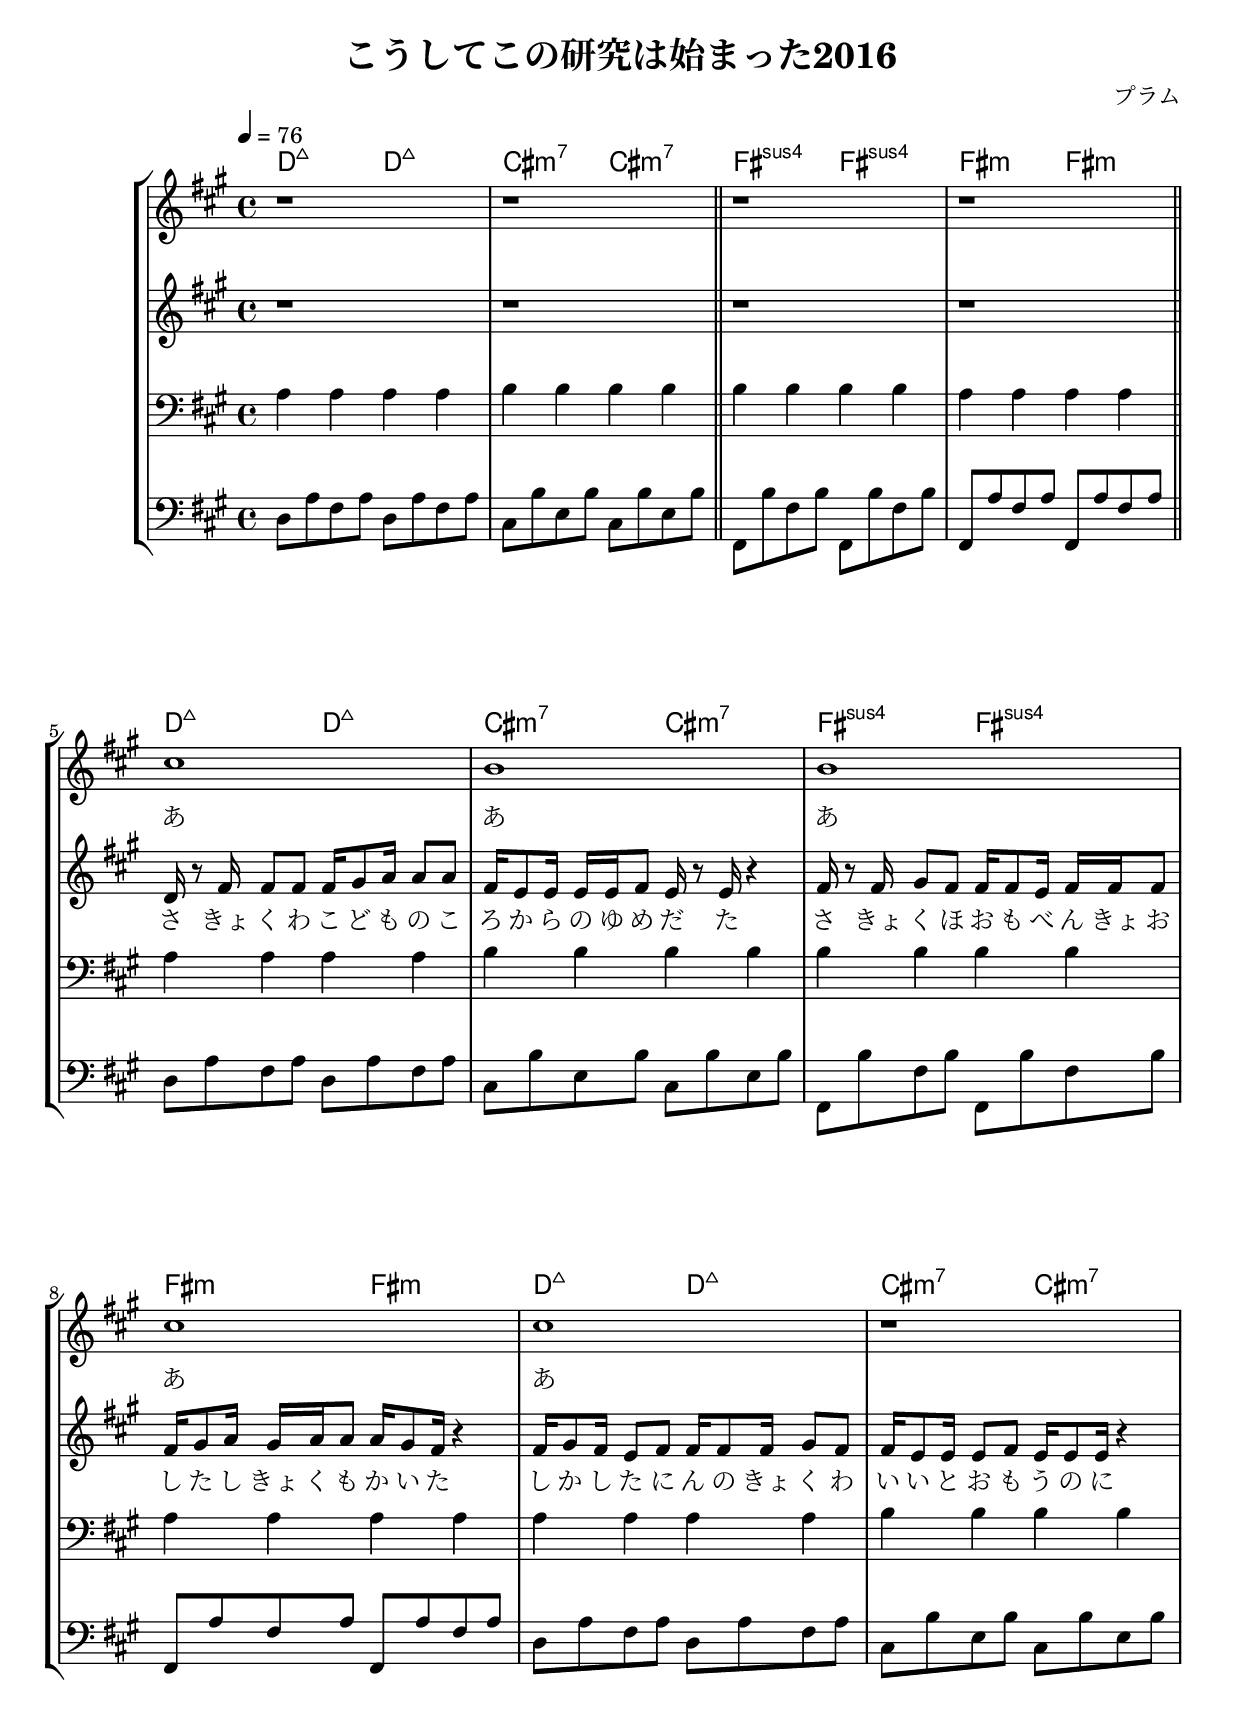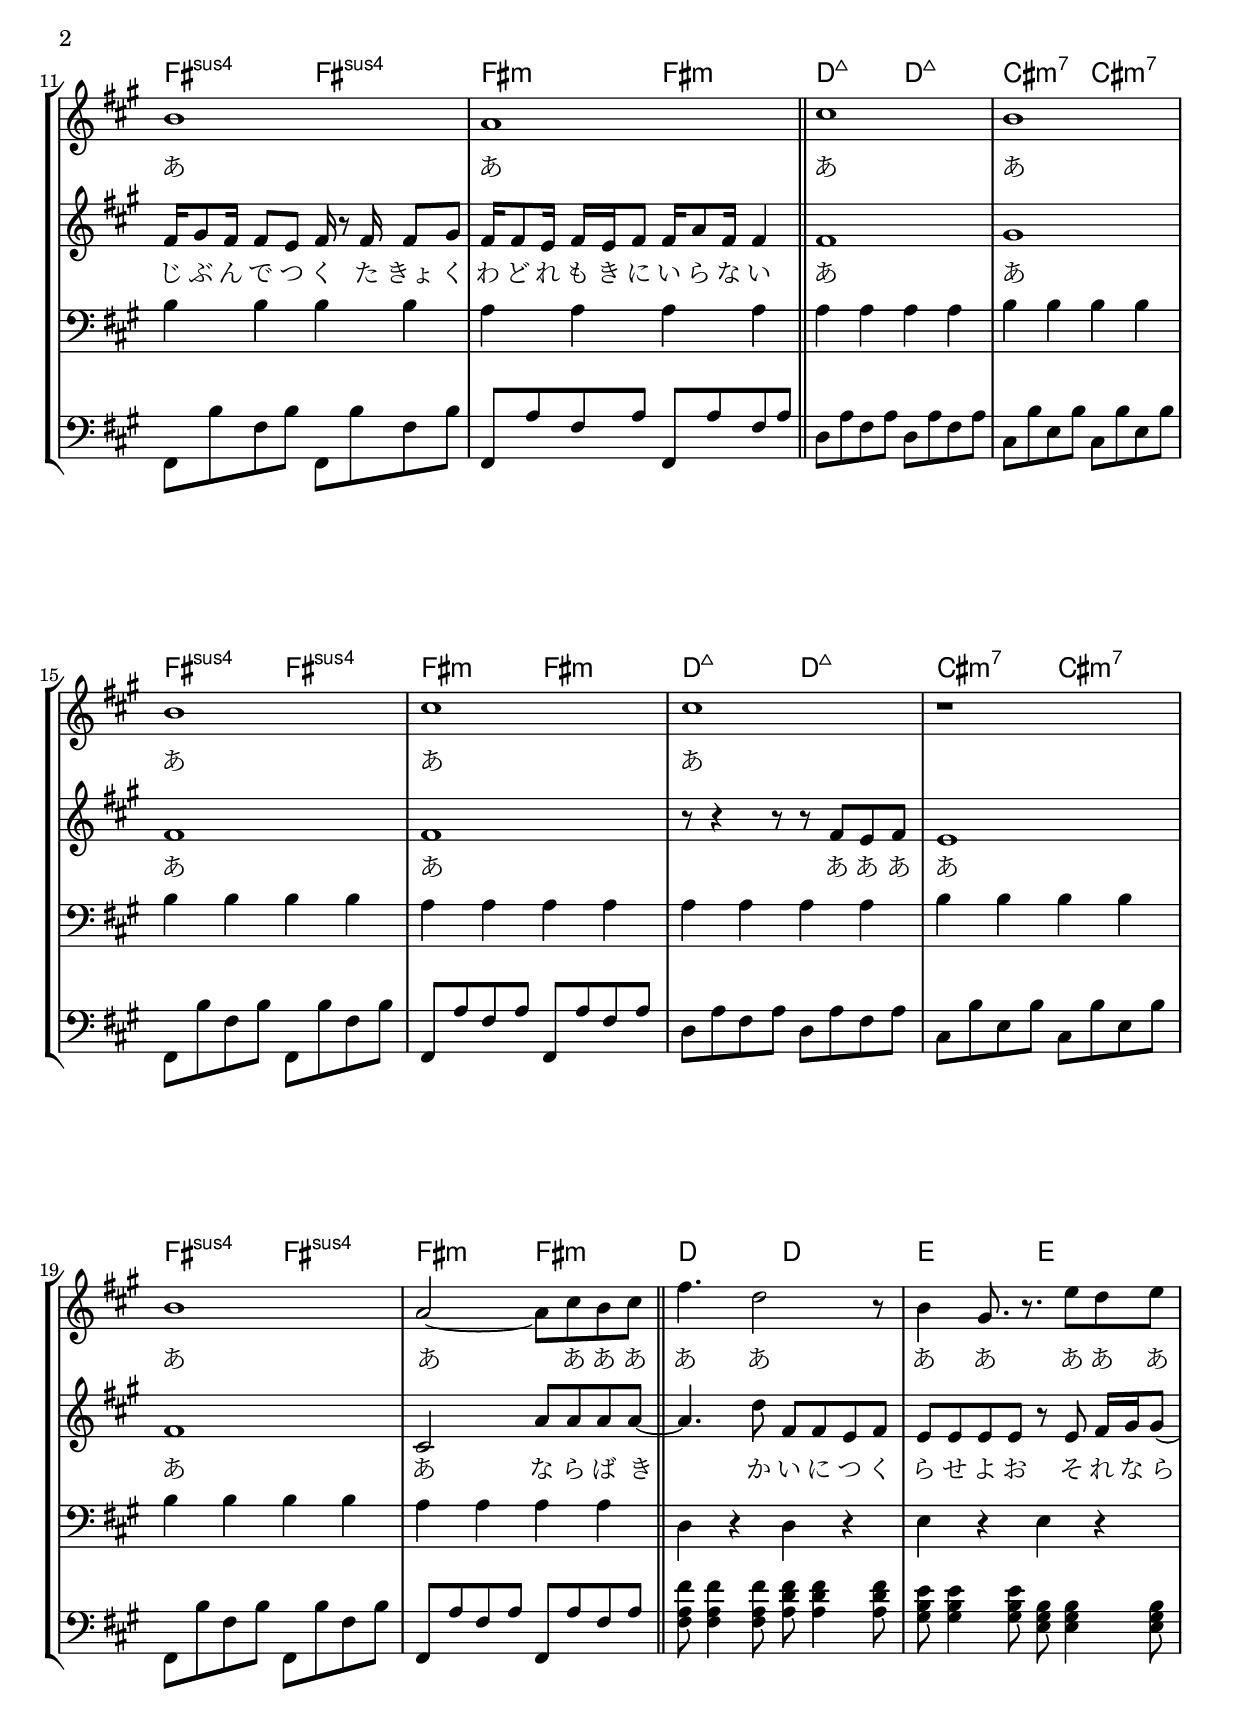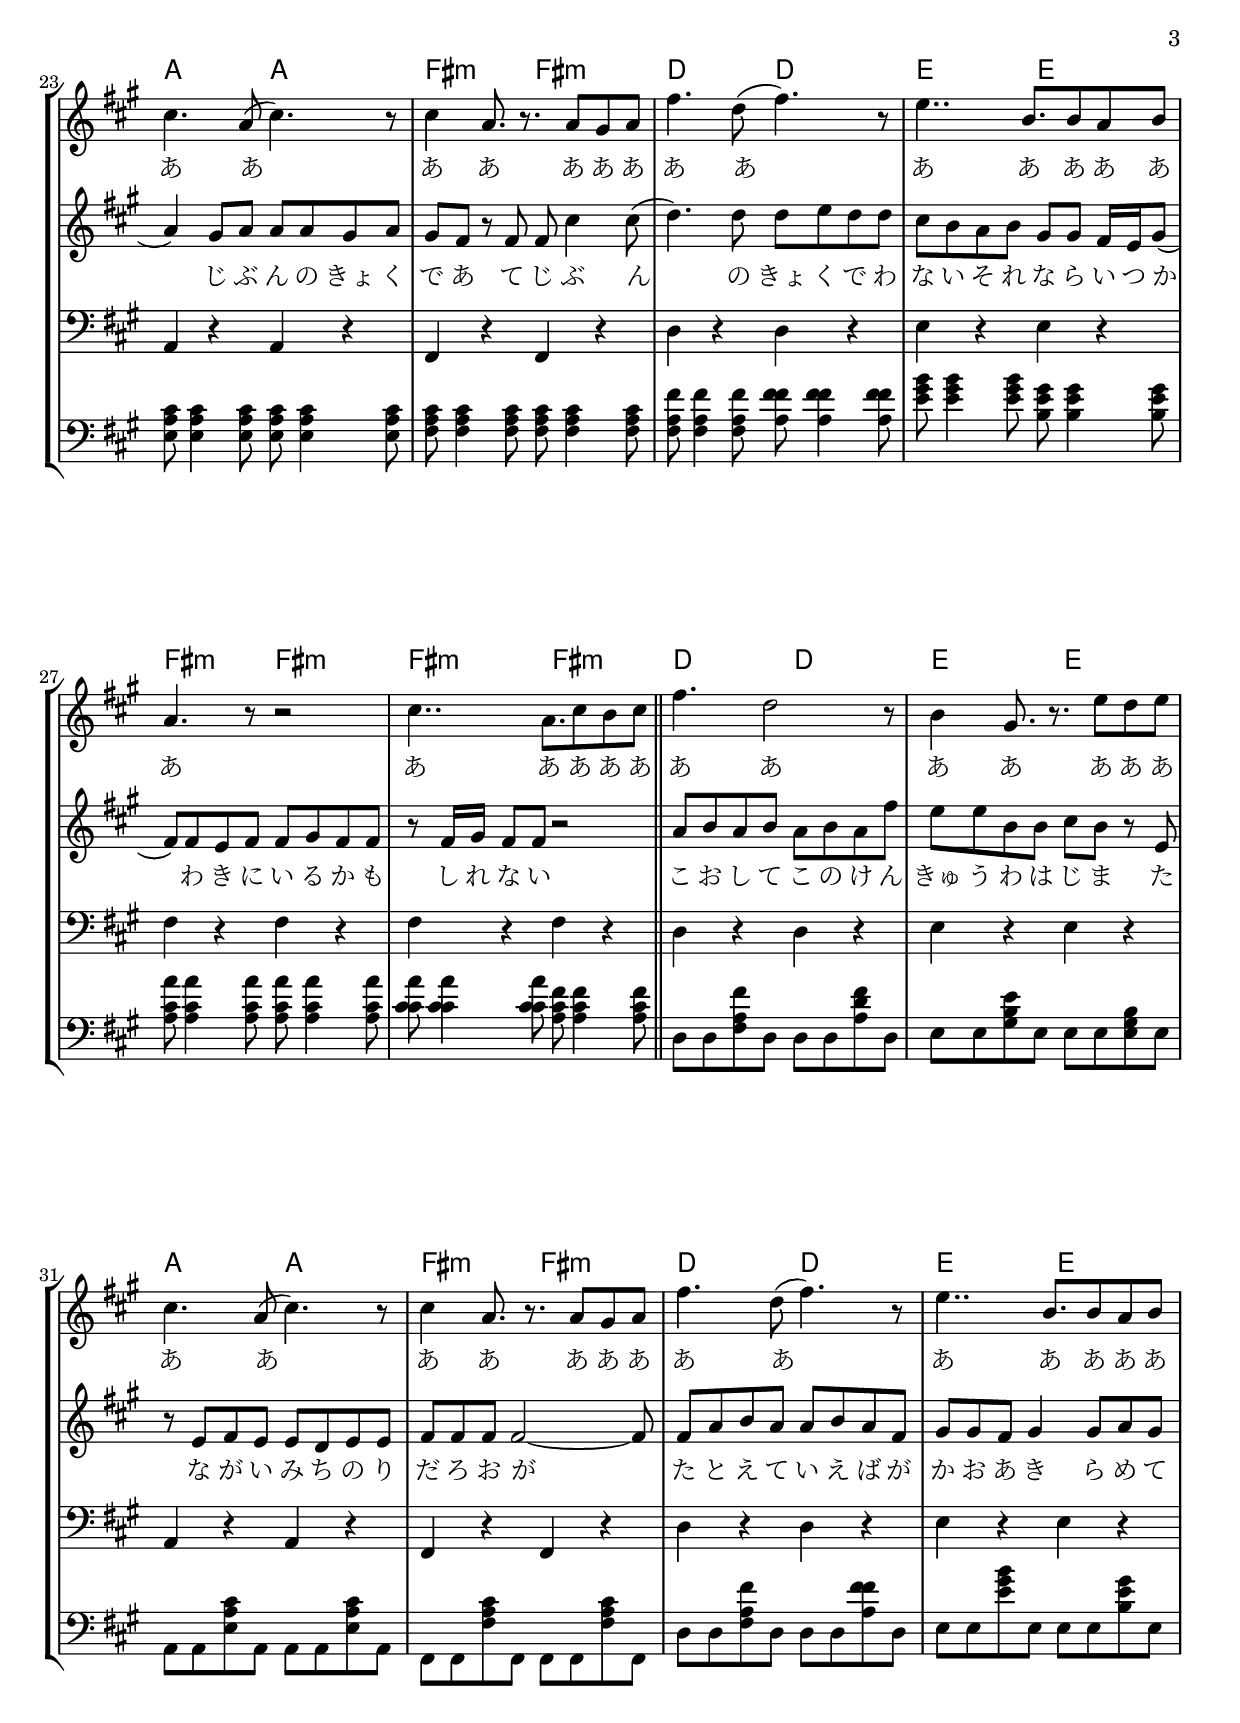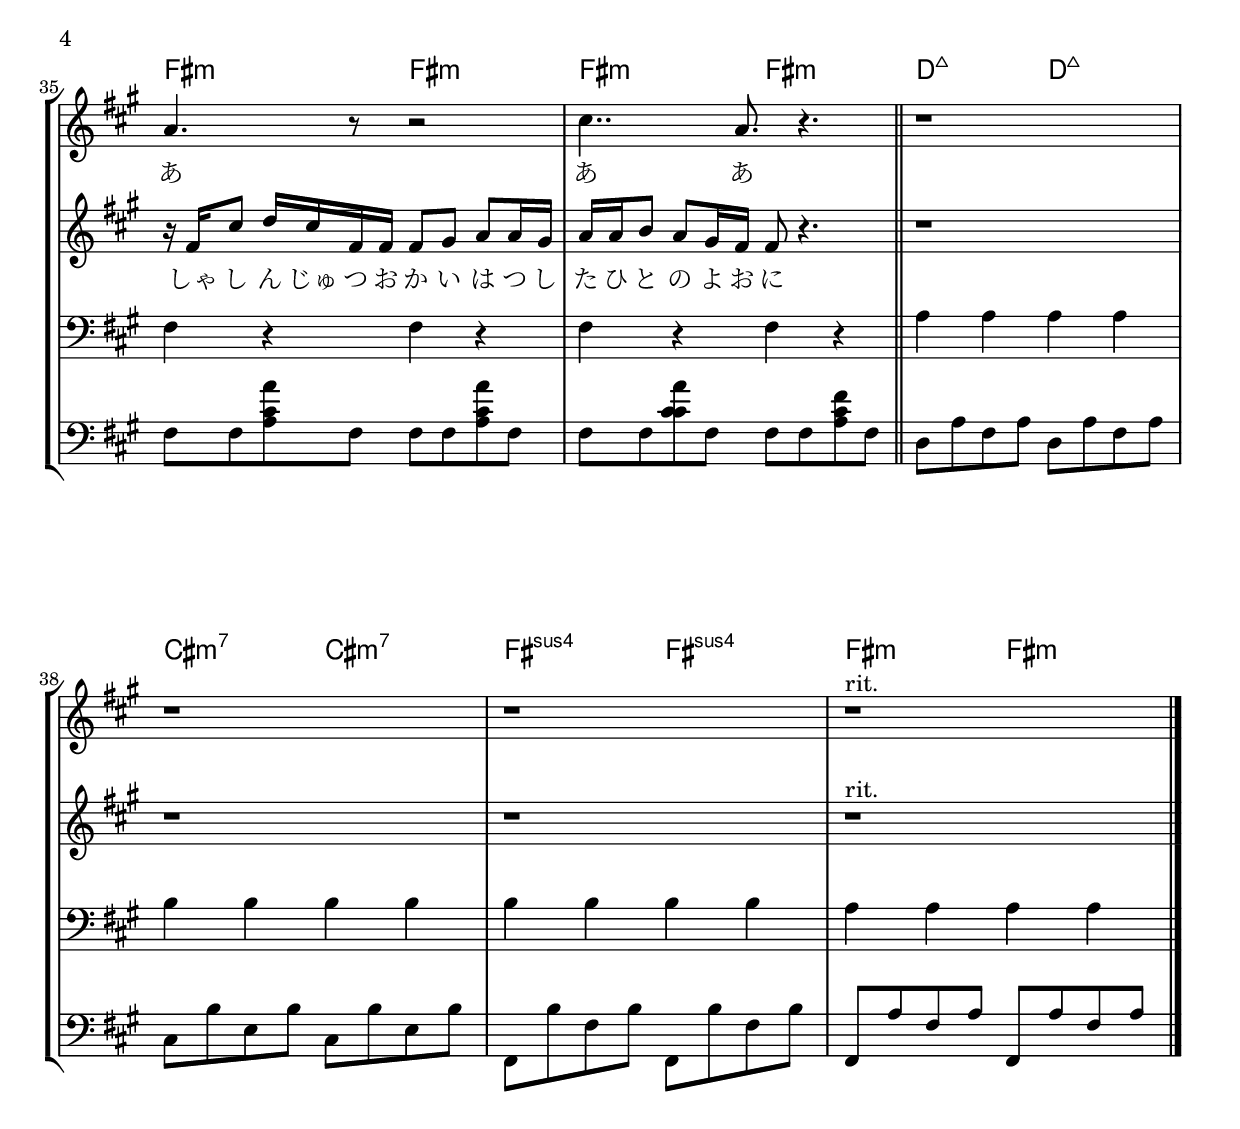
\version "2.12.1"

\header {
	title = \markup {こうしてこの研究は始まった2016}
	composer = \markup \center-column {プラム}
}

harmony = \chordmode {
	d2:maj7 d:maj7 cis:min7 cis:min7 

	fis:sus4 fis:sus4 fis:m fis:m 

	d:maj7 d:maj7 cis:min7 cis:min7 fis:sus4 fis:sus4 fis:m fis:m d:maj7 d:maj7 cis:min7 cis:min7 fis:sus4 fis:sus4 fis:m fis:m 

	d:maj7 d:maj7 cis:min7 cis:min7 fis:sus4 fis:sus4 fis:m fis:m d:maj7 d:maj7 cis:min7 cis:min7 fis:sus4 fis:sus4 fis:m fis:m 

	d d e e a a fis:m fis:m d d e e fis:m fis:m fis:m fis:m 

	d d e e a a fis:m fis:m d d e e fis:m fis:m fis:m fis:m 

	d:maj7 d:maj7 cis:min7 cis:min7 fis:sus4 fis:sus4 fis:m fis:m 
}

melody = {
	\key a \major
	\tempo 4 = 76
	r1 | r1   
	r1 | r1   
	\set Staff.midiInstrument = #"String Ensemble 1"
	cis''1 
	b'1 
	b'1 
	cis''1 
	cis''1 
	r1 
	b'1 
	a'1
	\set Staff.midiInstrument = #"String Ensemble 1"
	cis''1 
	b'1 
	b'1 
	cis''1 
	cis''1 
	r1 
	b'1 
	a'2~a'8  	\set Staff.midiInstrument = #"Synthstrings 2"
	cis''8  b'8  cis''8 
	fis''4.  d''2  r8 
	b'4  gis'8.  r8.  e''8  d''8  e''8 
	cis''4.  a'8  (cis''4.)  r8 
	cis''4  a'8.  r8.  a'8  gis'8  a'8 
	fis''4.  d''8  (fis''4.)  r8 
	e''4..  b'8.  b'8  a'8  b'8 
	a'4.  r8  r2 
	cis''4..  a'8.  	\set Staff.midiInstrument = #"String Ensemble 1"
	cis''8  b'8  cis''8 
	fis''4.  d''2  r8 
	b'4  gis'8.  r8.  e''8  d''8  e''8 
	cis''4.  a'8  (cis''4.)  r8 
	cis''4  a'8.  r8.  a'8  gis'8  a'8 
	fis''4.  d''8  (fis''4.)  r8 
	e''4..  b'8.  b'8  a'8  b'8 
	a'4.  r8  r2 
	cis''4..  a'8.  	r4. 	r1 | r1 | r1 | r1^"rit." \bar "|."
}

words = \lyricmode {
	
	
	あ  あ  あ  あ  あ  あ  あ  
	あ  あ  あ  あ  あ  あ  あ  
	あ  あ  あ  あ  あ  あ  あ  あ  あ  あ  あ  あ  あ  あ  あ  あ  あ  あ  あ  あ  あ  あ  あ  あ  あ  あ  あ  
	あ  あ  あ  あ  あ  あ  あ  あ  あ  あ  あ  あ  あ  あ  あ  あ  あ  あ  あ  あ  あ  あ  あ  あ  あ  あ  あ  
	
}

secondmelody = {
	\key a \major
	\tempo 4 = 76
	r1 | r1   
	r1 | r1   
	\set Staff.midiInstrument = #"fss0.35"
	d'16  r8  fis'16  fis'8  fis'8  fis'16  gis'8  a'16  a'8  a'8 
	fis'16  e'8  e'16  e'16  e'16  fis'8  e'16  r8  e'16  r4 
	fis'16  r8  fis'16  gis'8  fis'8  fis'16  fis'8  e'16  fis'16  fis'16  fis'8 
	fis'16  gis'8  a'16  gis'16  a'16  a'8  a'16  gis'8  fis'16  r4 
	fis'16  gis'8  fis'16  e'8  fis'8  fis'16  fis'8  fis'16  gis'8  fis'8 
	fis'16  e'8  e'16  e'8  fis'8  e'16  e'8  e'16  r4 
	fis'16  gis'8  fis'16  fis'8  e'8  fis'16  r8  fis'16  fis'8  gis'8 
	fis'16  fis'8  e'16  fis'16  e'16  fis'8  fis'16  a'8  fis'16  fis'4
	\set Staff.midiInstrument = #"Violin"
	fis'1 
	gis'1 
	fis'1 
	fis'1 
	r8  r4  r8  r8  fis'8  e'8  fis'8 
	e'1 
	fis'1 
	cis'2  	\set Staff.midiInstrument = #"fss0.35"
	a'8  a'8  a'8  a'8~ 
	a'4.  d''8  fis'8  fis'8  e'8  fis'8 
	e'8  e'8  e'8  e'8  r8  e'8  fis'16  gis'16  gis'8 
	(a'4)  gis'8  a'8  a'8  a'8  gis'8  a'8 
	gis'8  fis'8  r8  fis'8  fis'8  cis''4  cis''8 
	(d''4.)  d''8  d''8  e''8  d''8  d''8 
	cis''8  b'8  a'8  b'8  gis'8  gis'8  fis'16  e'16  gis'8 
	(fis'8)  fis'8  e'8  fis'8  fis'8  gis'8  fis'8  fis'8 
	r8  fis'16  gis'16  fis'8  fis'8  	r2 	\set Staff.midiInstrument = #"fss0.35"
	 a'8  b'8  a'8  b'8  a'8  b'8  a'8  fis''8 
	e''8  e''8  b'8  b'8  cis''8  b'8  r8  e'8 
	r8  e'8  fis'8  e'8  e'8  d'8  e'8  e'8 
	fis'8  fis'8  fis'8  fis'2~fis'8 
	fis'8  a'8  b'8  a'8  a'8  b'8  a'8  fis'8 
	gis'8  gis'8  fis'8  gis'4  gis'8  a'8  gis'8 
	r16  fis'16  cis''8  d''16  cis''16  fis'16  fis'16  fis'8  gis'8  a'8  a'16  gis'16 
	a'16  a'16  b'8  a'8  gis'16  fis'16  fis'8  	r4. 	r1 | r1 | r1 | r1^"rit." \bar "|."
}

secondwords = \lyricmode {
	
	
	さ  きょ  く  わ  こ  ど  も  の  こ  ろ  か  ら  の  ゆ  め  だ  た  さ  きょ  く  ほ  お  も  べ  ん  きょ  お  し  た  し  きょ  く  も  か  い  た  し  か  し  た  に  ん  の  きょ  く  わ  い  い  と  お  も  う  の  に  じ  ぶ  ん  で  つ  く  た  きょ  く  わ  ど  れ  も  き  に  い  ら  な  い  
	あ  あ  あ  あ  あ  あ  あ  あ  あ  あ  
	な  ら  ば  き  か  い  に  つ  く  ら  せ  よ  お  そ  れ  な  ら  じ  ぶ  ん  の  きょ  く  で  あ  て  じ  ぶ  ん  の  きょ  く  で  わ  な  い  そ  れ  な  ら  い  つ  か  わ  き  に  い  る  か  も  し  れ  な  い  
	こ  お  し  て  こ  の  け  ん  きゅ  う  わ  は  じ  ま  た  な  が  い  み  ち  の  り  だ  ろ  お  が  た  と  え  て  い  え  ば  が  か  お  あ  き  ら  め  て  しゃ  し  ん  じゅ  つ  お  か  い  は  つ  し  た  ひ  と  の  よ  お  に  
	
}

tempochange = {
	\tempo 4 = 76
	r1 | r1 \bar "||"
	\tempo 4 = 76
	r1 | r1 \bar "||"
	\tempo 4 = 76
	r1 | r1 | r1 | r1 | r1 | r1 | r1 | r1 \bar "||"
	\tempo 4 = 76
	r1 | r1 | r1 | r1 | r1 | r1 | r1 | r1 \bar "||"
	\tempo 4 = 76
	r1 | r1 | r1 | r1 | r1 | r1 | r1 | r1 \bar "||"
	\tempo 4 = 76
	r1 | r1 | r1 | r1 | r1 | r1 | r1 | r1 \bar "||"
	\tempo 4 = 76
	r1 | r1 | r1 | \tempo 4 = 57 r2 \tempo 4 = 50 r2 \bar "|."
}

mainacc = {
	\clef bass
	\set Staff.midiInstrument = #"Electric Grand"
	\key a \major
	\tempo 4 = 76
	a4 a4
	a4 a4
	b4 b4
	b4 b4
	\bar "||"

	\set Staff.midiInstrument = #"Electric Grand"
	b4 b4
	b4 b4
	a4 a4
	a4 a4
	\bar "||"

	\set Staff.midiInstrument = #"Electric Grand"
	a4 a4
	a4 a4
	b4 b4
	b4 b4
	b4 b4
	b4 b4
	a4 a4
	a4 a4
	a4 a4
	a4 a4
	b4 b4
	b4 b4
	b4 b4
	b4 b4
	a4 a4
	a4 a4
	\bar "||"

	\set Staff.midiInstrument = #"Electric Grand"
	a4 a4
	a4 a4
	b4 b4
	b4 b4
	b4 b4
	b4 b4
	a4 a4
	a4 a4
	a4 a4
	a4 a4
	b4 b4
	b4 b4
	b4 b4
	b4 b4
	a4 a4
	a4 a4
	\bar "||"

	\set Staff.midiInstrument = #"Electric Grand"
	d4 r4
	d4 r4
	e4 r4
	e4 r4
	a,4 r4
	a,4 r4
	fis,4 r4
	fis,4 r4
	d4 r4
	d4 r4
	e4 r4
	e4 r4
	fis4 r4
	fis4 r4
	fis4 r4
	fis4 r4
	\bar "||"

	\set Staff.midiInstrument = #"Electric Grand"
	d4 r4
	d4 r4
	e4 r4
	e4 r4
	a,4 r4
	a,4 r4
	fis,4 r4
	fis,4 r4
	d4 r4
	d4 r4
	e4 r4
	e4 r4
	fis4 r4
	fis4 r4
	fis4 r4
	fis4 r4
	\bar "||"

	\set Staff.midiInstrument = #"Electric Grand"
	a4 a4
	a4 a4
	b4 b4
	b4 b4
	b4 b4
	b4 b4
	a4 a4
	a4 a4
	\bar "|."
}

subacc = {
	\clef bass
	\set Staff.midiInstrument = #"Electric Grand"
	\key a \major
	\tempo 4 = 76
	d8 a fis a
	d8 a fis a
	cis8 b e b
	cis8 b e b
	\bar "||"

	\set Staff.midiInstrument = #"Electric Grand"
	fis,8 b fis b
	fis,8 b fis b
	fis,8 a fis a
	fis,8 a fis a
	\bar "||"

	\set Staff.midiInstrument = #"Electric Grand"
	d8 a fis a
	d8 a fis a
	cis8 b e b
	cis8 b e b
	fis,8 b fis b
	fis,8 b fis b
	fis,8 a fis a
	fis,8 a fis a
	d8 a fis a
	d8 a fis a
	cis8 b e b
	cis8 b e b
	fis,8 b fis b
	fis,8 b fis b
	fis,8 a fis a
	fis,8 a fis a
	\bar "||"

	\set Staff.midiInstrument = #"Electric Grand"
	d8 a fis a
	d8 a fis a
	cis8 b e b
	cis8 b e b
	fis,8 b fis b
	fis,8 b fis b
	fis,8 a fis a
	fis,8 a fis a
	d8 a fis a
	d8 a fis a
	cis8 b e b
	cis8 b e b
	fis,8 b fis b
	fis,8 b fis b
	fis,8 a fis a
	fis,8 a fis a
	\bar "||"

	\set Staff.midiInstrument = #"Electric Grand"
	<fis a fis'>8 <fis a fis'>4 <fis a fis'>8
	<a d' fis'>8 <a d' fis'>4 <a d' fis'>8
	<gis b e'>8 <gis b e'>4 <gis b e'>8
	<e gis b>8 <e gis b>4 <e gis b>8
	<e a cis'>8 <e a cis'>4 <e a cis'>8
	<e a cis'>8 <e a cis'>4 <e a cis'>8
	<fis a cis'>8 <fis a cis'>4 <fis a cis'>8
	<fis a cis'>8 <fis a cis'>4 <fis a cis'>8
	<fis a fis'>8 <fis a fis'>4 <fis a fis'>8
	<a fis' fis'>8 <a fis' fis'>4 <a fis' fis'>8
	<e' gis' b'>8 <e' gis' b'>4 <e' gis' b'>8
	<b e' gis'>8 <b e' gis'>4 <b e' gis'>8
	<a cis' a'>8 <a cis' a'>4 <a cis' a'>8
	<a cis' a'>8 <a cis' a'>4 <a cis' a'>8
	<cis' cis' a'>8 <cis' cis' a'>4 <cis' cis' a'>8
	<a cis' fis'>8 <a cis' fis'>4 <a cis' fis'>8
	\bar "||"

	\set Staff.midiInstrument = #"Electric Grand"
	d8 d8 <fis a fis'>8 d8
	d8 d8 <a d' fis'>8 d8
	e8 e8 <gis b e'>8 e8
	e8 e8 <e gis b>8 e8
	a,8 a,8 <e a cis'>8 a,8
	a,8 a,8 <e a cis'>8 a,8
	fis,8 fis,8 <fis a cis'>8 fis,8
	fis,8 fis,8 <fis a cis'>8 fis,8
	d8 d8 <fis a fis'>8 d8
	d8 d8 <a fis' fis'>8 d8
	e8 e8 <e' gis' b'>8 e8
	e8 e8 <b e' gis'>8 e8
	fis8 fis8 <a cis' a'>8 fis8
	fis8 fis8 <a cis' a'>8 fis8
	fis8 fis8 <cis' cis' a'>8 fis8
	fis8 fis8 <a cis' fis'>8 fis8
	\bar "||"

	\set Staff.midiInstrument = #"Electric Grand"
	d8 a fis a
	d8 a fis a
	cis8 b e b
	cis8 b e b
	fis,8 b fis b
	fis,8 b fis b
	fis,8 a fis a
	fis,8 a fis a
	\bar "|."
}

percA = {
	\drummode {
	r1 |r1 \bar "||"
	r4 hh8. hh4 r16 hh4  |hh4 hh8 hh4. hh4  \bar "||"
	r4 hh8. hh4 r16 hh4  |hh4 hh8 hh4. hh4  |hh4 hh8. hh4 r16 hh4  |hh4 hh8 hh4. hh4  |r4 hh8. hh4 r16 hh4  |hh4 hh8 hh4. hh4  |hh4 hh8. hh4 r16 hh4  |hh4 hh8 hh4. hh4  \bar "||"
	r4 hh8. hh4 r16 hh4  |hh4 hh8 hh4. hh4  |hh4 hh8. hh4 r16 hh4  |hh4 hh8 hh4. hh4  |r4 hh8. hh4 r16 hh4  |hh4 hh8 hh4. hh4  |hh4 hh8. hh4 r16 hh4  |hh4 hh8 hh4. hh4  \bar "||"
	r1 |r1 |r1 |r1 |r1 |r1 |r1 |r1 \bar "||"
	r8 hho8 hho8 hho8 hho8 hho8 hho8 hho8  |hho8 hho8 hho8 hho8 hho8 hho8 hho8 hho8  |r8 hho8 hho8 hho8 hho8 hho8 hho8 hho8  |hho8 hho8 hho8 hho8 hho2  |r8 hho8 hho8 hho8 hho8 hho8 hho8 hho8  |hho8 hho8 hho8 hho8 hho8 hho8 hho8 hho8  |r8 hho8 hho8 hho8 hho8 hho8 hho8 hho8  |hho8 hho8 hho2.  \bar "||"
	r1 |r1 |r1 |r1 \bar "|."
	}
}

percB = {
	\drummode {
	r1 |r1 \bar "||"
	r8 hhp4 hhp4 hhp4 hhp8  |r8 hhp2 hhp4.  \bar "||"
	r8 hhp4 hhp4 hhp4 hhp8  |r8 hhp2 hhp4 hhp8  |r8 hhp4 hhp4 hhp4 hhp8  |r8 hhp2 hhp4 hhp8  |r8 hhp4 hhp4 hhp4 hhp8  |r8 hhp2 hhp4 hhp8  |r8 hhp4 hhp4 hhp4 hhp8  |r8 hhp2 hhp4.  \bar "||"
	r8 hhp4 hhp4 hhp4 hhp8  |r8 hhp2 hhp4 hhp8  |r8 hhp4 hhp4 hhp4 hhp8  |r8 hhp2 hhp4 hhp8  |r8 hhp4 hhp4 hhp4 hhp8  |r8 hhp2 hhp4 hhp8  |r8 hhp4 hhp4 hhp4 hhp8  |r8 hhp2 hhp4.  \bar "||"
	r1 |r1 |r1 |r1 |r1 |r1 |r1 |r1 \bar "||"
	r8 sn4 sn4 sn4 sn8  |r8 sn4 sn4 sn4 sn8  |r8 sn4 sn4 sn4 sn8  |r8 sn4 sn8 sn8 sn16 sn4 r16  |r8 sn4 sn4 sn4 sn8  |r8 sn4 sn4 sn4 sn8  |r8 sn4 sn4 sn4 sn8  |r8 sn8. sn16 sn8 sn16 sn16 sn16 sn8. sn8  \bar "||"
	r1 |r1 |r1 |r1 \bar "|."
	}
}

percC = {
	\drummode {
	r1 |r1 \bar "||"
	r4 sn2 sn8. sn16  |r4 sn2 sn8 sn16 sn16  \bar "||"
	r4 sn2 sn8. sn16  |r4 sn2 sn8. sn16  |r4 sn2 sn8. sn16  |r4 sn2 sn8. sn16  |r4 sn2 sn8. sn16  |r4 sn2 sn8. sn16  |r4 sn2 sn8. sn16  |r4 sn2 sn8 sn16 sn16  \bar "||"
	r4 sn2 sn8. sn16  |r4 sn2 sn8. sn16  |r4 sn2 sn8. sn16  |r4 sn2 sn8. sn16  |r4 sn2 sn8. sn16  |r4 sn2 sn8. sn16  |r4 sn2 sn8. sn16  |r4 sn2 sn8 sn16 sn16  \bar "||"
	r1 |r1 |r1 |r1 |r1 |r1 |r1 |r1 \bar "||"
	bd4 bd4 bd8. bd8 bd8.  |bd4 bd4 bd8. bd8 bd8.  |bd4 bd4 bd8. bd8 bd8.  |bd4 bd4 r16 bd4. r16  |bd4 bd4 bd8. bd8 bd8.  |bd4 bd4 bd8. bd8 bd8.  |bd4 bd4 bd8. bd8 bd8.  |bd8 bd8 bd8. bd8. bd8 bd8 bd8  \bar "||"
	r1 |r1 |r1 |r1 \bar "|."
	}
}

percD = {
	\drummode {
	r1 |r1 \bar "||"
	bd4. r16 bd8. bd4 bd8  |bd8 bd4 r16 bd8. bd4 bd8  \bar "||"
	bd4. r16 bd8. bd4 bd8  |bd8 bd4 r16 bd8. bd4 bd8  |bd4. r16 bd8. bd4 bd8  |bd8 bd4 r16 bd8. bd4 bd8  |bd4. r16 bd8. bd4 bd8  |bd8 bd4 r16 bd8. bd4 bd8  |bd4. r16 bd8. bd4 bd8  |bd8 bd4 r16 bd8. bd4 bd8  \bar "||"
	bd4. r16 bd8. bd4 bd8  |bd8 bd4 r16 bd8. bd4 bd8  |bd4. r16 bd8. bd4 bd8  |bd8 bd4 r16 bd8. bd4 bd8  |bd4. r16 bd8. bd4 bd8  |bd8 bd4 r16 bd8. bd4 bd8  |bd4. r16 bd8. bd4 bd8  |bd8 bd4 r16 bd8. bd4 bd8  \bar "||"
	r1 |r1 |r1 |r1 |r1 |r1 |r1 |r1 \bar "||"
	cymc1  |r1  |cymc1  |r1  |cymc1  |r1  |cymc1  |r1  \bar "||"
	r1 |r1 |r1 |r1 \bar "|."
	}
}

percE = {
	\drummode {
	r1 |r1 \bar "||"
	r1  |r4. r16 hho2 r16  \bar "||"
	r1  |r4. r16 hho2 r16  |r1  |r4. r16 hho2 r16  |r1  |r4. r16 hho2 r16  |r1  |r4. r16 hho2 r16  \bar "||"
	r1  |r4. r16 hho2 r16  |r1  |r4. r16 hho2 r16  |r1  |r4. r16 hho2 r16  |r1  |r4. r16 hho2 r16  \bar "||"
	r1 |r1 |r1 |r1 |r1 |r1 |r1 |r1 \bar "||"
	r1 |r1 |r1 |r2. tommh16 tommh8.  |r1 |r1 |r1 |r2. tommh16 tommh8.  \bar "||"
	r1 |r1 |r1 |r1 \bar "|."
	}
}

percF = {
	\drummode {
	r1 | r1 \bar "||"
	cymc1  |r1 \bar "||"
	cymc1  |r1 |r1 |r1 |cymc1  |r1 |r1 |r1 \bar "||"
	cymc1  |r1 |r1 |r1 |cymc1  |r1 |r1 |r1 \bar "||"
	r1 | r1 | r1 | r1 | r1 | r1 | r1 | r1 \bar "||"
	r1 |r1 |r1 |r2. r8 tomfh16 tomfh16  |r1 |r1 |r1 |r2. r8 tomfh8  \bar "||"
	r1 | r1 | r1 | r1 \bar "|."
	}
}

percG = {
	\drummode {
	r1 | r1 \bar "||"
	r1 | r1 \bar "||"
	r1 | r1 | r1 | r1 | r1 | r1 | r1 | r1 \bar "||"
	r1 | r1 | r1 | r1 | r1 | r1 | r1 | r1 \bar "||"
	r1 | r1 | r1 | r1 | r1 | r1 | r1 | r1 \bar "||"
	r1 |r1 |r1 |r1 |r1 |r1 |r1 |r2. tomml16 tomml8.  \bar "||"
	r1 | r1 | r1 | r1 \bar "|."
	}
}

\score {
	<<
		\new StaffGroup <<
			\new ChordNames {\harmony}
			\new Voice = "melody" {\melody}
			\new Lyrics \lyricsto "melody" \words
			\new Voice = "secondmelody" {\secondmelody}
			\new Lyrics \lyricsto "secondmelody" \secondwords
			\new Staff = "mainacc" {\mainacc}
			\new Staff = "subacc" {\subacc}
		>>
	>>
	\layout { }
}
